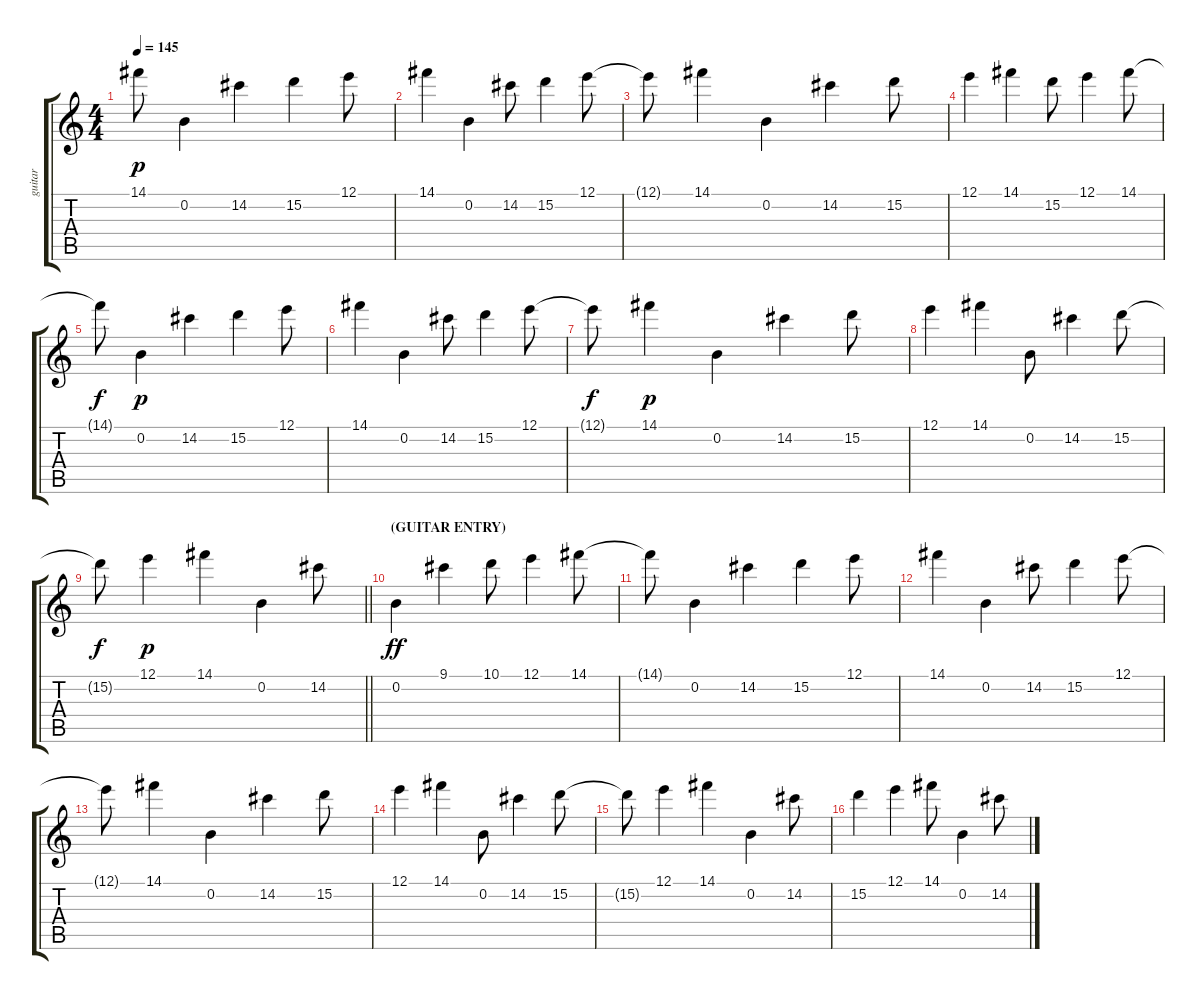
\track ("guitar" "guitar") {instrument overdrivenguitar}
\staff {score tabs}
\tuning (E4 B3 G3 D3 A2 D2) {hide}
\ts (4 4)
\tempo 145
\clef g2
\ks c
14.1{t}.8{dy p} 0.2.4 14.2.4 15.2.4 12.1.8 |
14.1.4 0.2.4 14.2.8 15.2.4 12.1.8 |
12.1{t}.8 14.1.4 0.2.4 14.2.4 15.2.8 |
12.1.4 14.1.4 15.2.8 12.1.4 14.1.8 |
14.1{t}.8{dy f} 0.2.4{dy p} 14.2.4 15.2.4 12.1.8 |
14.1.4 0.2.4 14.2.8 15.2.4 12.1.8 |
12.1{t}.8{dy f} 14.1.4{dy p} 0.2.4 14.2.4 15.2.8 |
12.1.4 14.1.4 0.2.8 14.2.4 15.2.8 |
\barLineRight lightlight
15.2{t}.8{dy f} 12.1.4{dy p} 14.1.4 0.2.4 14.2.8 |
\section ("" "(GUITAR ENTRY)")
0.2.4{dy ff instrument overdrivenguitar} 9.1.4 10.1.8 12.1.4 14.1.8 |
14.1{t}.8 0.2.4 14.2.4 15.2.4 12.1.8 |
14.1.4 0.2.4 14.2.8 15.2.4 12.1.8 |
12.1{t}.8 14.1.4 0.2.4 14.2.4 15.2.8 |
12.1.4 14.1.4 0.2.8 14.2.4 15.2.8 |
15.2{t}.8 12.1.4 14.1.4 0.2.4 14.2.8 |
15.2.4 12.1.4 14.1.8 0.2.4 14.2.8
